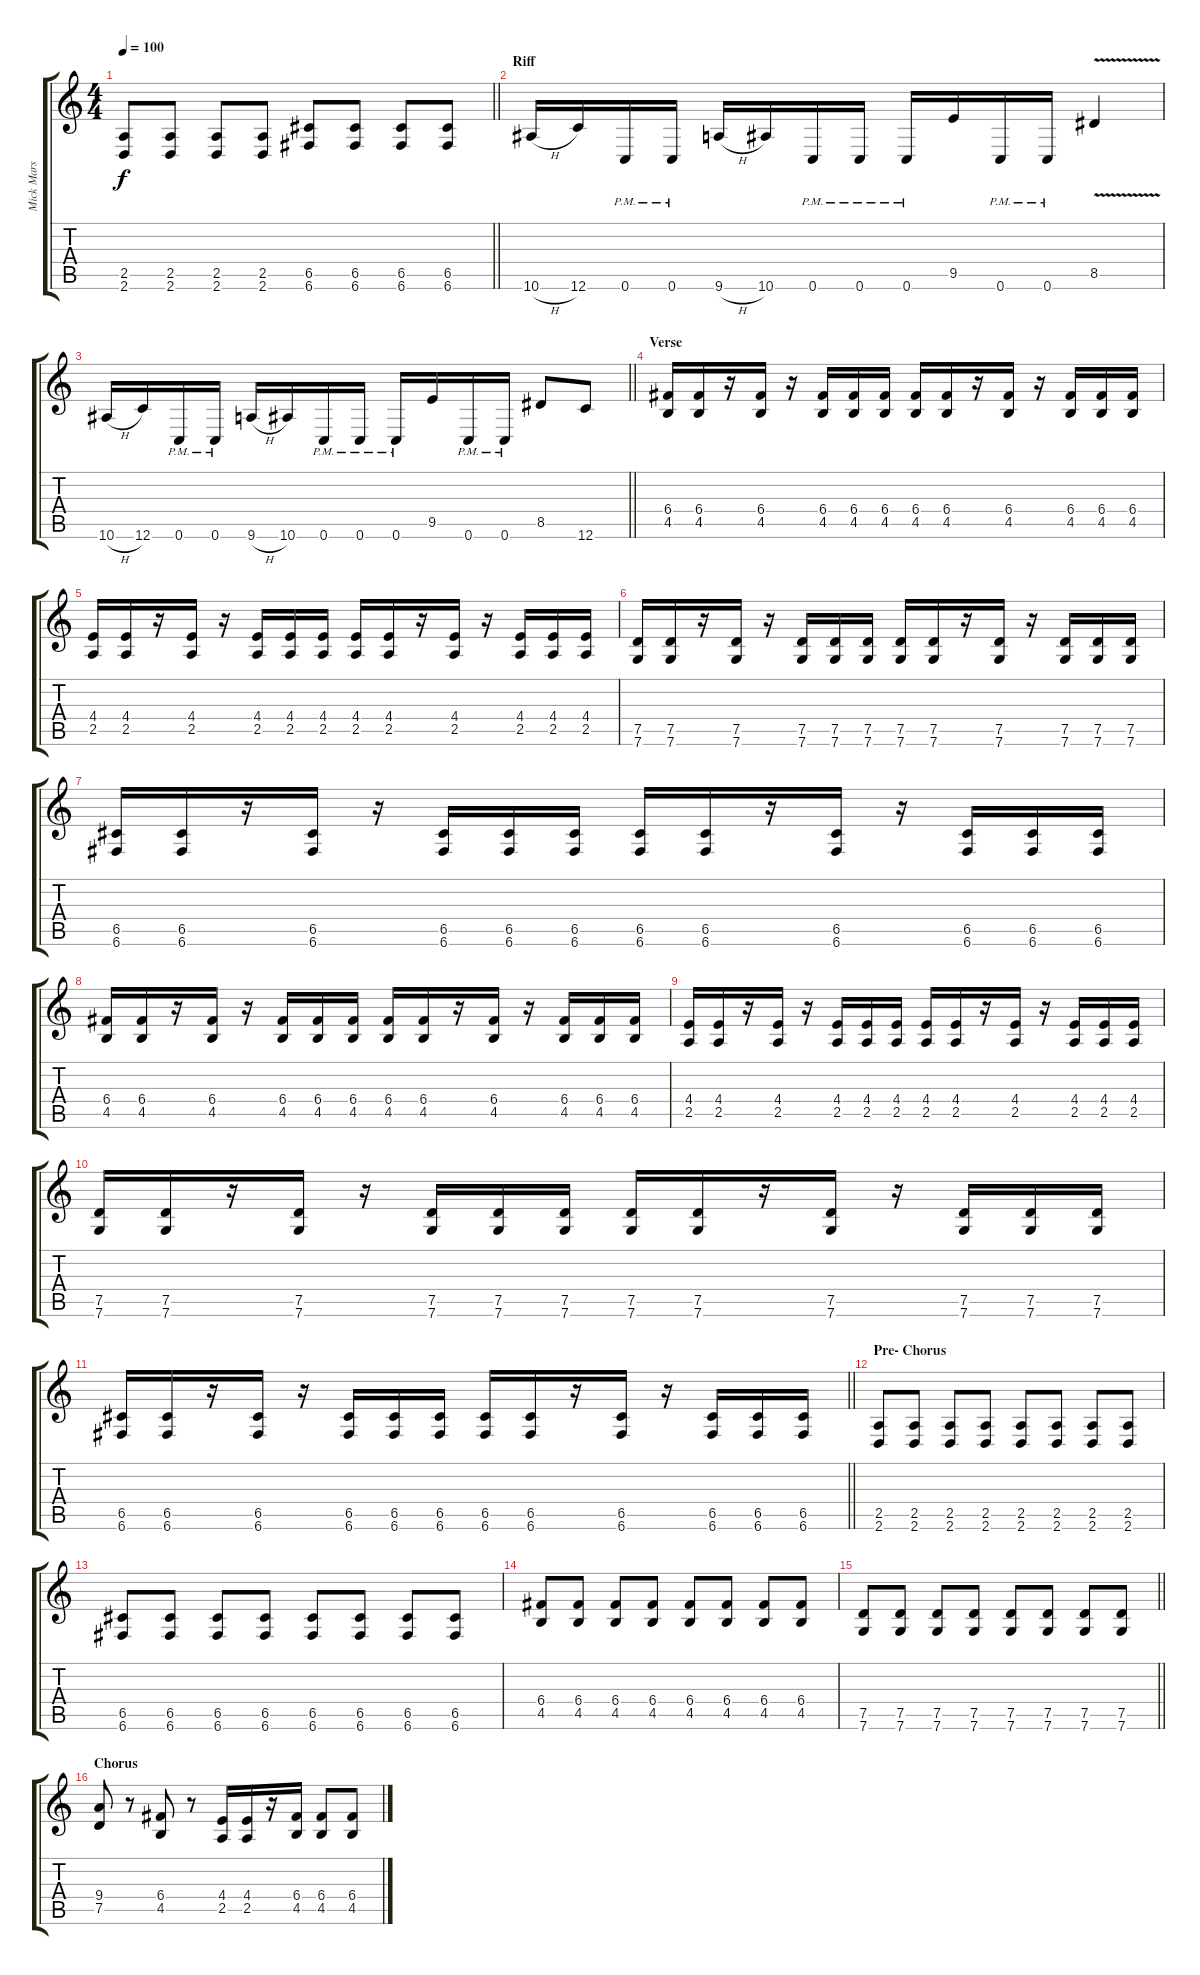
\track ("Mick Mars Rhythym" "Mick Mars ") {instrument distortionguitar}
\staff {score tabs}
\tuning (D4 A3 F3 C3 G2 C2) {hide}
\ts (4 4)
\tempo 100
\clef g2
\barLineRight lightlight
\ks c
(2.5 2.6).8{dy f} (2.5 2.6).8 (2.5 2.6).8 (2.5 2.6).8 (6.5 6.6).8 (6.5 6.6).8 (6.5 6.6).8 (6.5 6.6).8 |
\section ("" "Riff")
10.6{h}.16 12.6.16 0.6{pm}.16 0.6{pm}.16 9.6{h}.16 10.6.16 0.6{pm}.16 0.6{pm}.16 0.6{pm}.16 9.5.16 0.6{pm}.16 0.6{pm}.16 8.5{v}.4 |
\barLineRight lightlight
10.6{h}.16 12.6.16 0.6{pm}.16 0.6{pm}.16 9.6{h}.16 10.6.16 0.6{pm}.16 0.6{pm}.16 0.6{pm}.16 9.5.16 0.6{pm}.16 0.6{pm}.16 8.5.8 12.6.8 |
\section ("" "Verse")
(6.4 4.5).16 (6.4 4.5).16 r.16 (6.4 4.5).16 r.16 (6.4 4.5).16 (6.4 4.5).16 (6.4 4.5).16 (6.4 4.5).16 (6.4 4.5).16 r.16 (6.4 4.5).16 r.16 (6.4 4.5).16 (6.4 4.5).16 (6.4 4.5).16 |
(4.4 2.5).16 (4.4 2.5).16 r.16 (4.4 2.5).16 r.16 (4.4 2.5).16 (4.4 2.5).16 (4.4 2.5).16 (4.4 2.5).16 (4.4 2.5).16 r.16 (4.4 2.5).16 r.16 (4.4 2.5).16 (4.4 2.5).16 (4.4 2.5).16 |
(7.5 7.6).16 (7.5 7.6).16 r.16 (7.5 7.6).16 r.16 (7.5 7.6).16 (7.5 7.6).16 (7.5 7.6).16 (7.5 7.6).16 (7.5 7.6).16 r.16 (7.5 7.6).16 r.16 (7.5 7.6).16 (7.5 7.6).16 (7.5 7.6).16 |
(6.5 6.6).16 (6.5 6.6).16 r.16 (6.5 6.6).16 r.16 (6.5 6.6).16 (6.5 6.6).16 (6.5 6.6).16 (6.5 6.6).16 (6.5 6.6).16 r.16 (6.5 6.6).16 r.16 (6.5 6.6).16 (6.5 6.6).16 (6.5 6.6).16 |
(6.4 4.5).16 (6.4 4.5).16 r.16 (6.4 4.5).16 r.16 (6.4 4.5).16 (6.4 4.5).16 (6.4 4.5).16 (6.4 4.5).16 (6.4 4.5).16 r.16 (6.4 4.5).16 r.16 (6.4 4.5).16 (6.4 4.5).16 (6.4 4.5).16 |
(4.4 2.5).16 (4.4 2.5).16 r.16 (4.4 2.5).16 r.16 (4.4 2.5).16 (4.4 2.5).16 (4.4 2.5).16 (4.4 2.5).16 (4.4 2.5).16 r.16 (4.4 2.5).16 r.16 (4.4 2.5).16 (4.4 2.5).16 (4.4 2.5).16 |
(7.5 7.6).16 (7.5 7.6).16 r.16 (7.5 7.6).16 r.16 (7.5 7.6).16 (7.5 7.6).16 (7.5 7.6).16 (7.5 7.6).16 (7.5 7.6).16 r.16 (7.5 7.6).16 r.16 (7.5 7.6).16 (7.5 7.6).16 (7.5 7.6).16 |
\barLineRight lightlight
(6.5 6.6).16 (6.5 6.6).16 r.16 (6.5 6.6).16 r.16 (6.5 6.6).16 (6.5 6.6).16 (6.5 6.6).16 (6.5 6.6).16 (6.5 6.6).16 r.16 (6.5 6.6).16 r.16 (6.5 6.6).16 (6.5 6.6).16 (6.5 6.6).16 |
\section ("" "Pre- Chorus")
(2.5 2.6).8 (2.5 2.6).8 (2.5 2.6).8 (2.5 2.6).8 (2.5 2.6).8 (2.5 2.6).8 (2.5 2.6).8 (2.5 2.6).8 |
(6.5 6.6).8 (6.5 6.6).8 (6.5 6.6).8 (6.5 6.6).8 (6.5 6.6).8 (6.5 6.6).8 (6.5 6.6).8 (6.5 6.6).8 |
(6.4 4.5).8 (6.4 4.5).8 (6.4 4.5).8 (6.4 4.5).8 (6.4 4.5).8 (6.4 4.5).8 (6.4 4.5).8 (6.4 4.5).8 |
\barLineRight lightlight
(7.5 7.6).8 (7.5 7.6).8 (7.5 7.6).8 (7.5 7.6).8 (7.5 7.6).8 (7.5 7.6).8 (7.5 7.6).8 (7.5 7.6).8 |
\section ("" "Chorus")
(9.4 7.5).8 r.8 (6.4 4.5).8 r.8 (4.4 2.5).16 (4.4 2.5).16 r.16 (6.4 4.5).16 (6.4 4.5).8 (6.4 4.5).8
